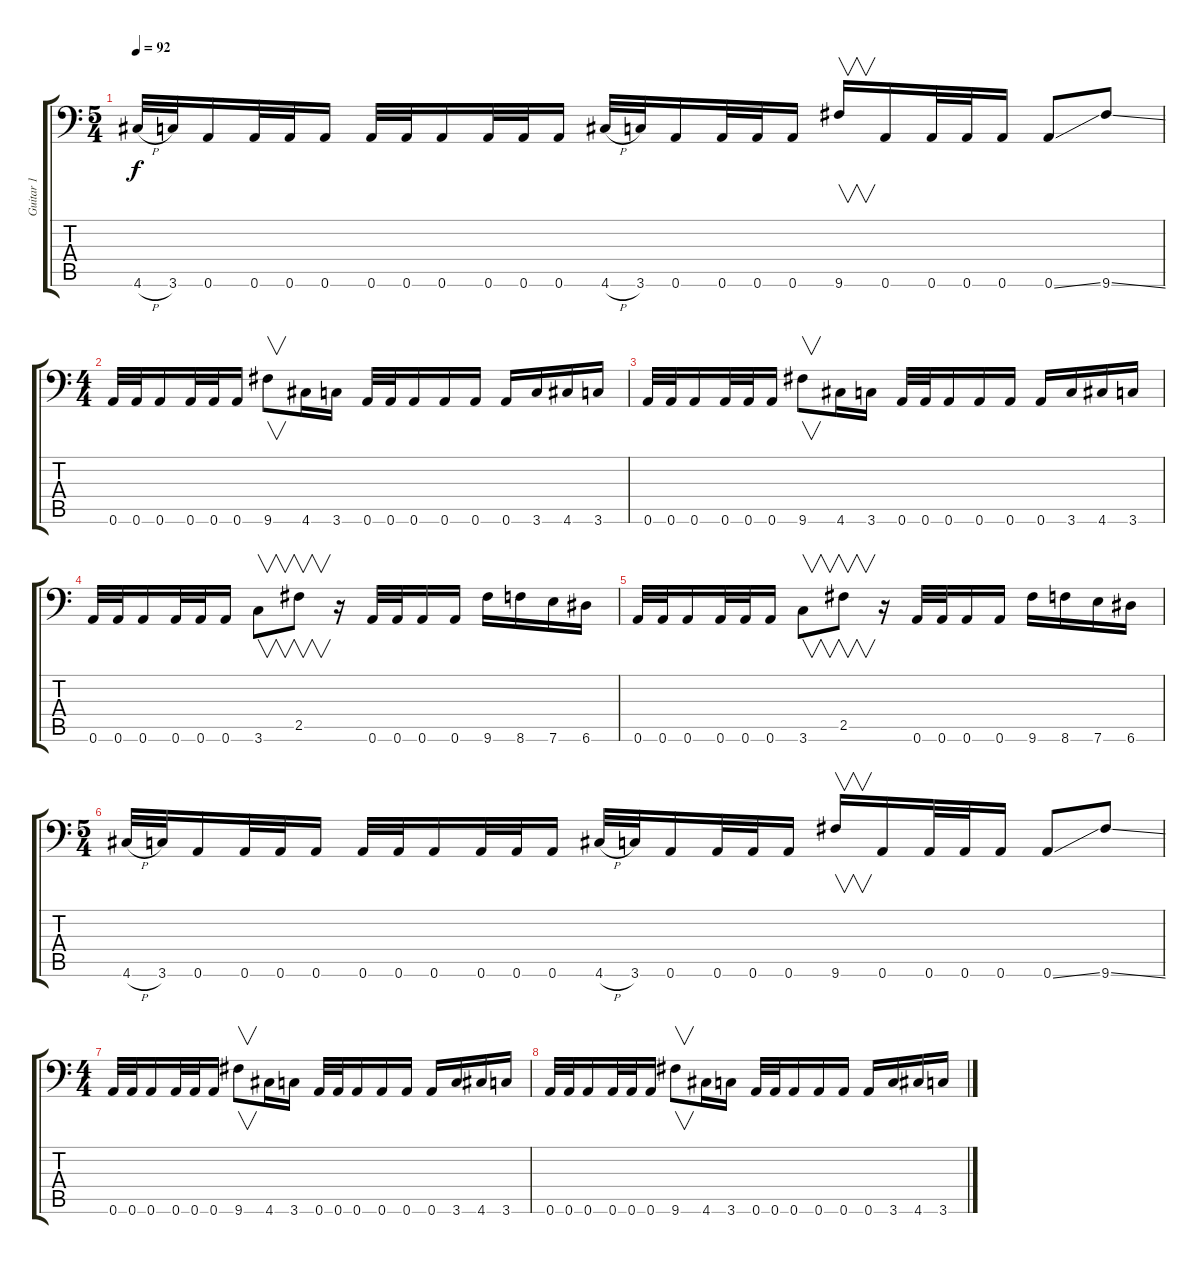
\track ("Guitar 1" "Guitar 1") {instrument distortionguitar}
\staff {score tabs}
\tuning (B3 Gb3 D3 A2 E2 A1) {hide}
\ts (5 4)
\tempo 92
\clef f4
\ks c
4.6{h}.32{dy f} 3.6.32 0.6.16 0.6.32 0.6.32 0.6.16 0.6.32 0.6.32 0.6.16 0.6.32 0.6.32 0.6.16 4.6{h}.32 3.6.32 0.6.16 0.6.32 0.6.32 0.6.16 9.6.16{v} 0.6.16 0.6.32 0.6.32 0.6.16 0.6{ss}.8 9.6{ss}.8 |
\ts (4 4)
0.6.32 0.6.32 0.6.16 0.6.32 0.6.32 0.6.16 9.6.8{v} 4.6.16 3.6.16 0.6.32 0.6.32 0.6.16 0.6.16 0.6.16 0.6.16 3.6.16 4.6.16 3.6.16 |
0.6.32 0.6.32 0.6.16 0.6.32 0.6.32 0.6.16 9.6.8{v} 4.6.16 3.6.16 0.6.32 0.6.32 0.6.16 0.6.16 0.6.16 0.6.16 3.6.16 4.6.16 3.6.16 |
0.6.32 0.6.32 0.6.16 0.6.32 0.6.32 0.6.16 3.6.8{v} 2.5.8{v} r.16 0.6.32 0.6.32 0.6.16 0.6.16 9.6.16 8.6.16 7.6.16 6.6.16 |
0.6.32 0.6.32 0.6.16 0.6.32 0.6.32 0.6.16 3.6.8{v} 2.5.8{v} r.16 0.6.32 0.6.32 0.6.16 0.6.16 9.6.16 8.6.16 7.6.16 6.6.16 |
\ts (5 4)
4.6{h}.32 3.6.32 0.6.16 0.6.32 0.6.32 0.6.16 0.6.32 0.6.32 0.6.16 0.6.32 0.6.32 0.6.16 4.6{h}.32 3.6.32 0.6.16 0.6.32 0.6.32 0.6.16 9.6.16{v} 0.6.16 0.6.32 0.6.32 0.6.16 0.6{ss}.8 9.6{ss}.8 |
\ts (4 4)
0.6.32 0.6.32 0.6.16 0.6.32 0.6.32 0.6.16 9.6.8{v} 4.6.16 3.6.16 0.6.32 0.6.32 0.6.16 0.6.16 0.6.16 0.6.16 3.6.16 4.6.16 3.6.16 |
0.6.32 0.6.32 0.6.16 0.6.32 0.6.32 0.6.16 9.6.8{v} 4.6.16 3.6.16 0.6.32 0.6.32 0.6.16 0.6.16 0.6.16 0.6.16 3.6.16 4.6.16 3.6.16
